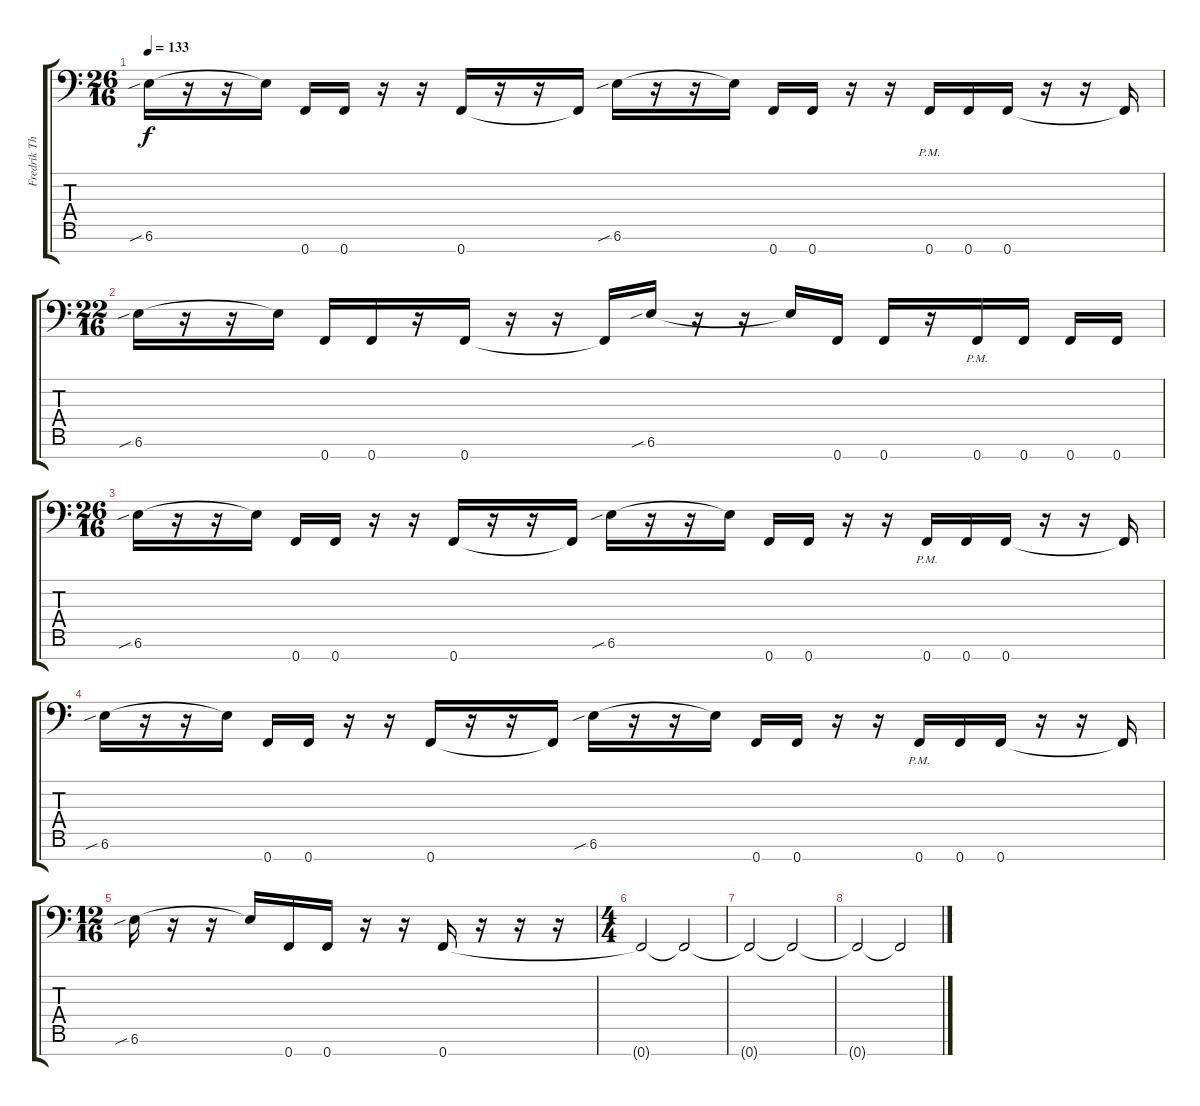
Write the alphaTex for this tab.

\track ("Fredrik Thordendal ( Rythm'n'Solo )" "Fredrik Th") {instrument overdrivenguitar}
\staff {score tabs}
\tuning (Bb3 F3 Db3 Ab2 Eb2 Bb1 F1) {hide}
\ts (26 16)
\tempo 133
\clef f4
\ks c
6.6{sib}.16{dy f} r.16 r.16 6.6{t}.16 0.7.16 0.7.16 r.16 r.16 0.7.16 r.16 r.16 0.7{t}.16 6.6{sib}.16 r.16 r.16 6.6{t}.16 0.7.16 0.7.16 r.16 r.16 0.7{pm}.16 0.7.16 0.7.16 r.16 r.16 0.7{t}.16 |
\ts (22 16)
6.6{sib}.16 r.16 r.16 6.6{t}.16 0.7.16 0.7.16 r.16 0.7.16 r.16 r.16 0.7{t}.16 6.6{sib}.16 r.16 r.16 6.6{t}.16 0.7.16 0.7.16 r.16 0.7{pm}.16 0.7.16 0.7.16 0.7.16 |
\ts (26 16)
6.6{sib}.16 r.16 r.16 6.6{t}.16 0.7.16 0.7.16 r.16 r.16 0.7.16 r.16 r.16 0.7{t}.16 6.6{sib}.16 r.16 r.16 6.6{t}.16 0.7.16 0.7.16 r.16 r.16 0.7{pm}.16 0.7.16 0.7.16 r.16 r.16 0.7{t}.16 |
6.6{sib}.16 r.16 r.16 6.6{t}.16 0.7.16 0.7.16 r.16 r.16 0.7.16 r.16 r.16 0.7{t}.16 6.6{sib}.16 r.16 r.16 6.6{t}.16 0.7.16 0.7.16 r.16 r.16 0.7{pm}.16 0.7.16 0.7.16 r.16 r.16 0.7{t}.16 |
\ts (12 16)
6.6{sib}.16 r.16 r.16 6.6{t}.16 0.7.16 0.7.16 r.16 r.16 0.7.16 r.16 r.16 r.16 |
\ts (4 4)
0.7{t}.2 0.7{t}.2 |
0.7{t}.2 0.7{t}.2 |
0.7{t}.2 0.7{t}.2
